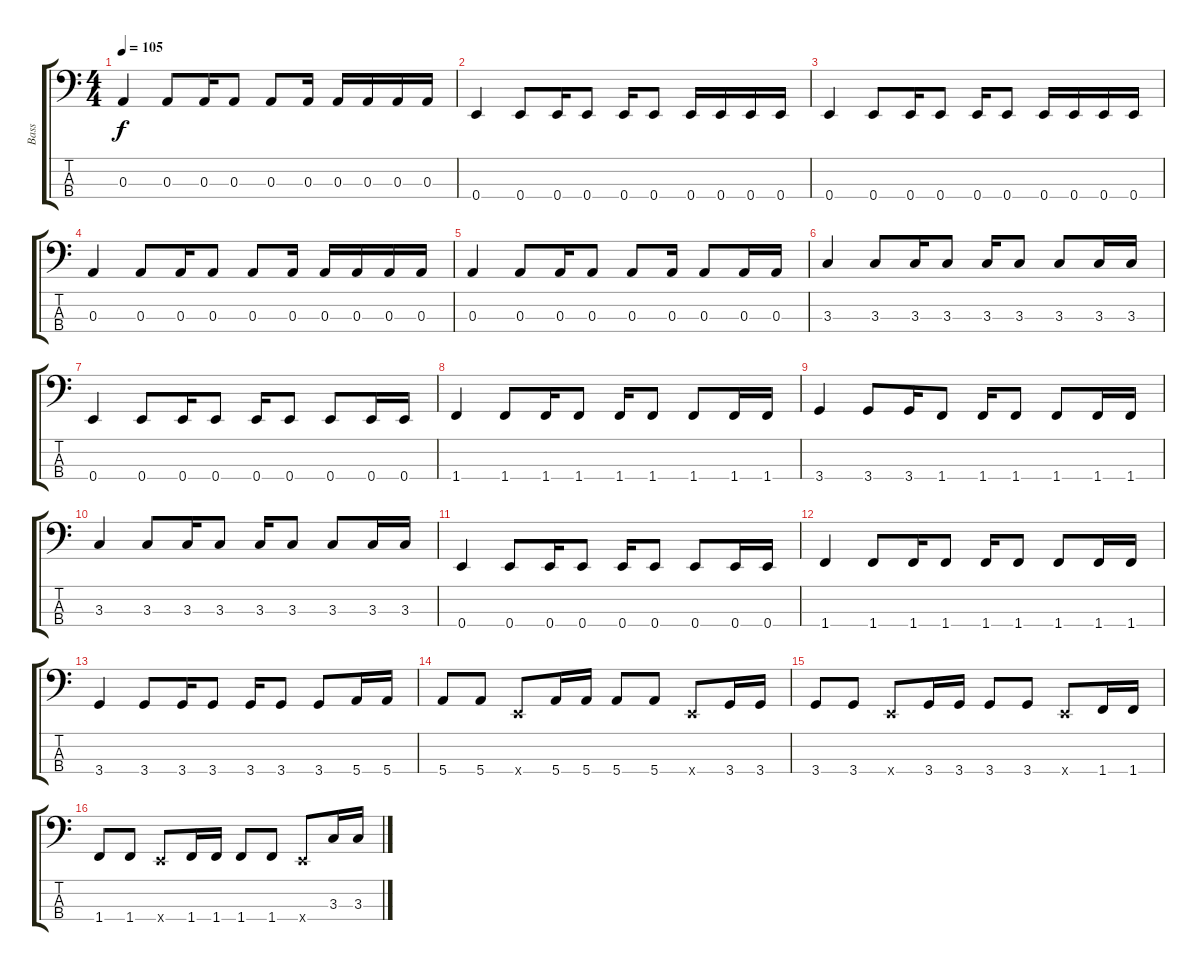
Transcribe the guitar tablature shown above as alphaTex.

\track ("Bass" "Bass") {instrument electricbassfinger}
\staff {score tabs}
\tuning (G2 D2 A1 E1) {hide}
\ts (4 4)
\tempo 105
\clef f4
\ks c
0.3.4{dy f} 0.3.8 0.3.16 0.3.8 0.3.8 0.3.16 0.3.16 0.3.16 0.3.16 0.3.16 |
0.4.4 0.4.8 0.4.16 0.4.8 0.4.16 0.4.8 0.4.16 0.4.16 0.4.16 0.4.16 |
0.4.4 0.4.8 0.4.16 0.4.8 0.4.16 0.4.8 0.4.16 0.4.16 0.4.16 0.4.16 |
0.3.4 0.3.8 0.3.16 0.3.8 0.3.8 0.3.16 0.3.16 0.3.16 0.3.16 0.3.16 |
0.3.4 0.3.8 0.3.16 0.3.8 0.3.8 0.3.16 0.3.8 0.3.16 0.3.16 |
3.3.4 3.3.8 3.3.16 3.3.8 3.3.16 3.3.8 3.3.8 3.3.16 3.3.16 |
0.4.4 0.4.8 0.4.16 0.4.8 0.4.16 0.4.8 0.4.8 0.4.16 0.4.16 |
1.4.4 1.4.8 1.4.16 1.4.8 1.4.16 1.4.8 1.4.8 1.4.16 1.4.16 |
3.4.4 3.4.8 3.4.16 1.4.8 1.4.16 1.4.8 1.4.8 1.4.16 1.4.16 |
3.3.4 3.3.8 3.3.16 3.3.8 3.3.16 3.3.8 3.3.8 3.3.16 3.3.16 |
0.4.4 0.4.8 0.4.16 0.4.8 0.4.16 0.4.8 0.4.8 0.4.16 0.4.16 |
1.4.4 1.4.8 1.4.16 1.4.8 1.4.16 1.4.8 1.4.8 1.4.16 1.4.16 |
3.4.4 3.4.8 3.4.16 3.4.8 3.4.16 3.4.8 3.4.8 5.4.16 5.4.16 |
5.4.8 5.4.8 0.4{x}.8 5.4.16 5.4.16 5.4.8 5.4.8 0.4{x}.8 3.4.16 3.4.16 |
3.4.8 3.4.8 0.4{x}.8 3.4.16 3.4.16 3.4.8 3.4.8 0.4{x}.8 1.4.16 1.4.16 |
1.4.8 1.4.8 0.4{x}.8 1.4.16 1.4.16 1.4.8 1.4.8 0.4{x}.8 3.3.16 3.3.16
